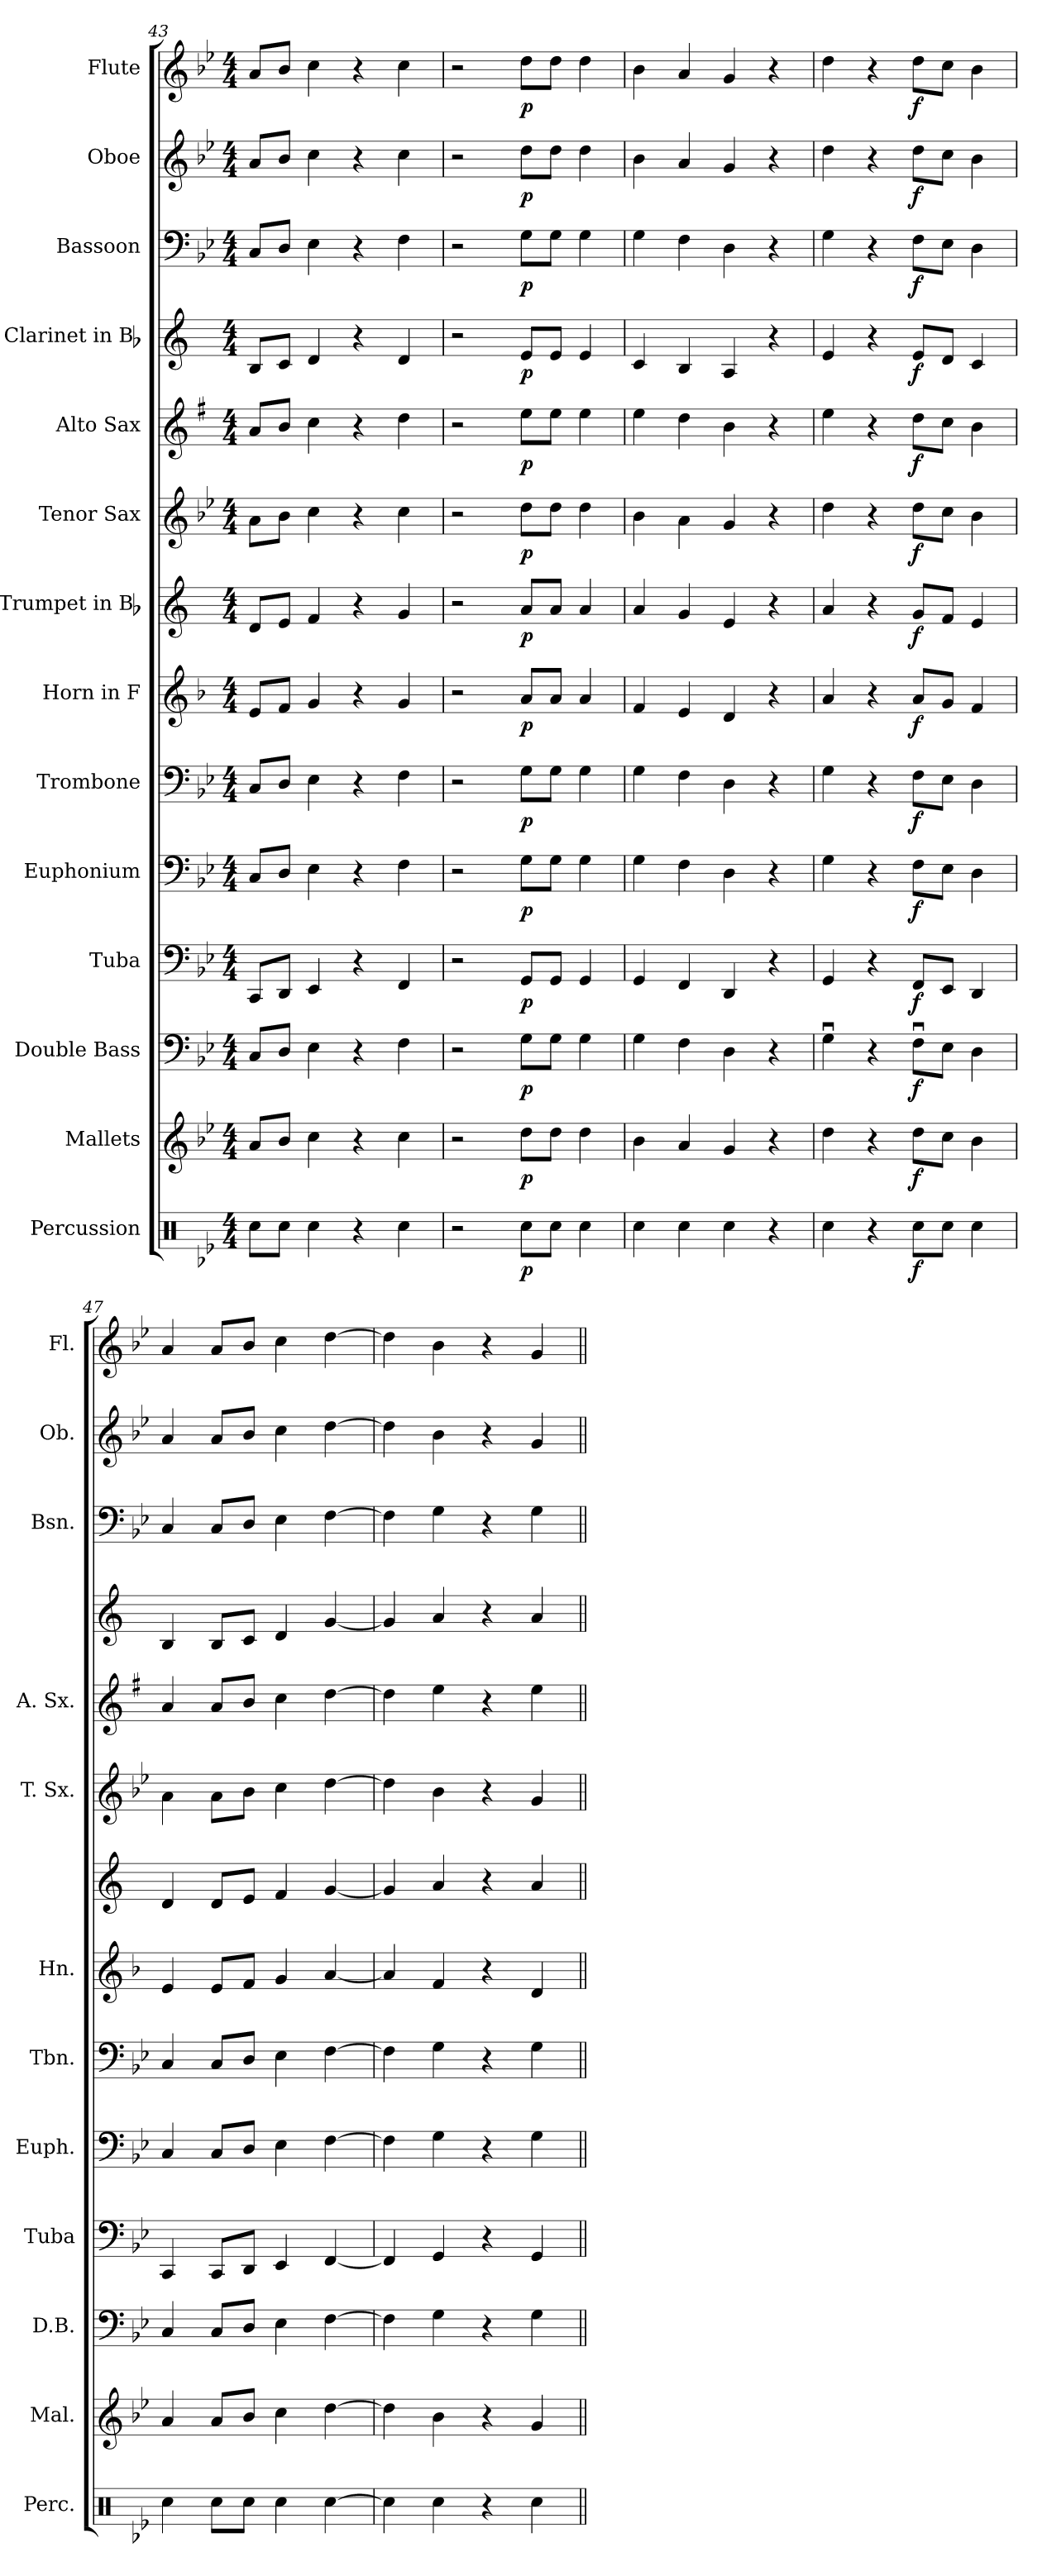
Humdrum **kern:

**kern	**dynam	**kern	**dynam	**kern	**dynam	**kern	**dynam	**kern	**dynam	**kern	**dynam	**kern	**dynam	**kern	**dynam	**kern	**dynam	**kern	**dynam	**kern	**dynam	**kern	**dynam	**kern	**dynam	**kern	**dynam
*part14	*part14	*part13	*part13	*part12	*part12	*part11	*part11	*part10	*part10	*part9	*part9	*part8	*part8	*part7	*part7	*part6	*part6	*part5	*part5	*part4	*part4	*part3	*part3	*part2	*part2	*part1	*part1
*staff14	*staff14	*staff13	*staff13	*staff12	*staff12	*staff11	*staff11	*staff10	*staff10	*staff9	*staff9	*staff8	*staff8	*staff7	*staff7	*staff6	*staff6	*staff5	*staff5	*staff4	*staff4	*staff3	*staff3	*staff2	*staff2	*staff1	*staff1
*I"Percussion	*	*I"Mallets	*	*I"Double Bass	*	*I"Tuba	*	*I"Euphonium	*	*I"Trombone	*	*I"Horn in F	*	*I"Trumpet in Bb	*	*I"Tenor Sax	*	*I"Alto Sax	*	*I"Clarinet in Bb	*	*I"Bassoon	*	*I"Oboe	*	*I"Flute	*
*I'Perc.	*	*I'Mal.	*	*I'D.B.	*	*I'Tuba	*	*I'Euph.	*	*I'Tbn.	*	*I'Hn.	*	*	*	*I'T. Sx.	*	*I'A. Sx.	*	*	*	*I'Bsn.	*	*I'Ob.	*	*I'Fl.	*
*clefX	*	*clefG2	*	*clefF4	*	*clefF4	*	*clefF4	*	*clefF4	*	*clefG2	*	*clefG2	*	*clefG2	*	*clefG2	*	*clefG2	*	*clefF4	*	*clefG2	*	*clefG2	*
*	*	*	*	*ITrd7c12	*	*	*	*	*	*	*	*ITrd4c7	*	*ITrd1c2	*	*ITrd8c14	*	*ITrd5c9	*	*ITrd1c2	*	*	*	*	*	*	*
*k[b-e-]	*	*k[b-e-]	*	*k[b-e-]	*	*k[b-e-]	*	*k[b-e-]	*	*k[b-e-]	*	*k[b-e-]	*	*k[b-e-]	*	*k[b-e-]	*	*k[b-e-]	*	*k[b-e-]	*	*k[b-e-]	*	*k[b-e-]	*	*k[b-e-]	*
*B-:	*	*B-:	*	*B-:	*	*B-:	*	*B-:	*	*B-:	*	*B-:	*	*B-:	*	*B-:	*	*B-:	*	*B-:	*	*B-:	*	*B-:	*	*B-:	*
*M4/4	*	*M4/4	*	*M4/4	*	*M4/4	*	*M4/4	*	*M4/4	*	*M4/4	*	*M4/4	*	*M4/4	*	*M4/4	*	*M4/4	*	*M4/4	*	*M4/4	*	*M4/4	*
=43	=43	=43	=43	=43	=43	=43	=43	=43	=43	=43	=43	=43	=43	=43	=43	=43	=43	=43	=43	=43	=43	=43	=43	=43	=43	=43	=43
8Rcc\L	.	8a/L	.	8CC/L	.	8CC/L	.	8C/L	.	8C/L	.	8A/L	.	8c/L	.	8A\L	.	8c/L	.	8A/L	.	8C/L	.	8a/L	.	8a/L	.
8Rcc\J	.	8b-/J	.	8DD/J	.	8DD/J	.	8D/J	.	8D/J	.	8B-/J	.	8d/J	.	8B-\J	.	8d/J	.	8B-/J	.	8D/J	.	8b-/J	.	8b-/J	.
4Rcc\	.	4cc\	.	4EE-\	.	4EE-/	.	4E-\	.	4E-\	.	4c/	.	4e-/	.	4c\	.	4e-\	.	4c/	.	4E-\	.	4cc\	.	4cc\	.
4r	.	4r	.	4r	.	4r	.	4r	.	4r	.	4r	.	4r	.	4r	.	4r	.	4r	.	4r	.	4r	.	4r	.
4Rcc\	.	4cc\	.	4FF\	.	4FF/	.	4F\	.	4F\	.	4c/	.	4f/	.	4c\	.	4f\	.	4c/	.	4F\	.	4cc\	.	4cc\	.
=44	=44	=44	=44	=44	=44	=44	=44	=44	=44	=44	=44	=44	=44	=44	=44	=44	=44	=44	=44	=44	=44	=44	=44	=44	=44	=44	=44
2r	.	2r	.	2r	.	2r	.	2r	.	2r	.	2r	.	2r	.	2r	.	2r	.	2r	.	2r	.	2r	.	2r	.
!	!LO:DY:b	!	!LO:DY:b	!	!LO:DY:b	!	!LO:DY:b	!	!LO:DY:b	!	!LO:DY:b	!	!LO:DY:b	!	!LO:DY:b	!	!LO:DY:b	!	!LO:DY:b	!	!LO:DY:b	!	!LO:DY:b	!	!LO:DY:b	!	!LO:DY:b
8Rcc\L	p	8dd\L	p	8GG\L	p	8GG/L	p	8G\L	p	8G\L	p	8d/L	p	8g/L	p	8d\L	p	8g\L	p	8d/L	p	8G\L	p	8dd\L	p	8dd\L	p
8Rcc\J	.	8dd\J	.	8GG\J	.	8GG/J	.	8G\J	.	8G\J	.	8d/J	.	8g/J	.	8d\J	.	8g\J	.	8d/J	.	8G\J	.	8dd\J	.	8dd\J	.
4Rcc\	.	4dd\	.	4GG\	.	4GG/	.	4G\	.	4G\	.	4d/	.	4g/	.	4d\	.	4g\	.	4d/	.	4G\	.	4dd\	.	4dd\	.
=45	=45	=45	=45	=45	=45	=45	=45	=45	=45	=45	=45	=45	=45	=45	=45	=45	=45	=45	=45	=45	=45	=45	=45	=45	=45	=45	=45
4Rcc\	.	4b-\	.	4GG\	.	4GG/	.	4G\	.	4G\	.	4B-/	.	4g/	.	4B-\	.	4g\	.	4B-/	.	4G\	.	4b-\	.	4b-\	.
4Rcc\	.	4a/	.	4FF\	.	4FF/	.	4F\	.	4F\	.	4A/	.	4f/	.	4A\	.	4f\	.	4A/	.	4F\	.	4a/	.	4a/	.
4Rcc\	.	4g/	.	4DD\	.	4DD/	.	4D\	.	4D\	.	4G/	.	4d/	.	4G/	.	4d\	.	4G/	.	4D\	.	4g/	.	4g/	.
4r	.	4r	.	4r	.	4r	.	4r	.	4r	.	4r	.	4r	.	4r	.	4r	.	4r	.	4r	.	4r	.	4r	.
=46	=46	=46	=46	=46	=46	=46	=46	=46	=46	=46	=46	=46	=46	=46	=46	=46	=46	=46	=46	=46	=46	=46	=46	=46	=46	=46	=46
4Rcc\	.	4dd\	.	4GGu>\	.	4GG/	.	4G\	.	4G\	.	4d/	.	4g/	.	4d\	.	4g\	.	4d/	.	4G\	.	4dd\	.	4dd\	.
4r	.	4r	.	4r	.	4r	.	4r	.	4r	.	4r	.	4r	.	4r	.	4r	.	4r	.	4r	.	4r	.	4r	.
!	!LO:DY:b	!	!LO:DY:b	!	!LO:DY:b	!	!LO:DY:b	!	!LO:DY:b	!	!LO:DY:b	!	!LO:DY:b	!	!LO:DY:b	!	!LO:DY:b	!	!LO:DY:b	!	!LO:DY:b	!	!LO:DY:b	!	!LO:DY:b	!	!LO:DY:b
8Rcc\L	f	8dd\L	f	8FFu>\L	f	8FF/L	f	8F\L	f	8F\L	f	8d/L	f	8f/L	f	8d\L	f	8f\L	f	8d/L	f	8F\L	f	8dd\L	f	8dd\L	f
8Rcc\J	.	8cc\J	.	8EE-\J	.	8EE-/J	.	8E-\J	.	8E-\J	.	8c/J	.	8e-/J	.	8c\J	.	8e-\J	.	8c/J	.	8E-\J	.	8cc\J	.	8cc\J	.
4Rcc\	.	4b-\	.	4DD\	.	4DD/	.	4D\	.	4D\	.	4B-/	.	4d/	.	4B-\	.	4d\	.	4B-/	.	4D\	.	4b-\	.	4b-\	.
=47	=47	=47	=47	=47	=47	=47	=47	=47	=47	=47	=47	=47	=47	=47	=47	=47	=47	=47	=47	=47	=47	=47	=47	=47	=47	=47	=47
4Rcc\	.	4a/	.	4CC/	.	4CC/	.	4C/	.	4C/	.	4A/	.	4c/	.	4A\	.	4c/	.	4A/	.	4C/	.	4a/	.	4a/	.
8Rcc\L	.	8a/L	.	8CC/L	.	8CC/L	.	8C/L	.	8C/L	.	8A/L	.	8c/L	.	8A\L	.	8c/L	.	8A/L	.	8C/L	.	8a/L	.	8a/L	.
8Rcc\J	.	8b-/J	.	8DD/J	.	8DD/J	.	8D/J	.	8D/J	.	8B-/J	.	8d/J	.	8B-\J	.	8d/J	.	8B-/J	.	8D/J	.	8b-/J	.	8b-/J	.
4Rcc\	.	4cc\	.	4EE-\	.	4EE-/	.	4E-\	.	4E-\	.	4c/	.	4e-/	.	4c\	.	4e-\	.	4c/	.	4E-\	.	4cc\	.	4cc\	.
[4Rcc\	.	[4dd\	.	[4FF\	.	[4FF/	.	[4F\	.	[4F\	.	[4d/	.	[4f/	.	[4d\	.	[4f\	.	[4f/	.	[4F\	.	[4dd\	.	[4dd\	.
=48	=48	=48	=48	=48	=48	=48	=48	=48	=48	=48	=48	=48	=48	=48	=48	=48	=48	=48	=48	=48	=48	=48	=48	=48	=48	=48	=48
4Rcc\]	.	4dd\]	.	4FF\]	.	4FF/]	.	4F\]	.	4F\]	.	4d/]	.	4f/]	.	4d\]	.	4f\]	.	4f/]	.	4F\]	.	4dd\]	.	4dd\]	.
4Rcc\	.	4b-\	.	4GG\	.	4GG/	.	4G\	.	4G\	.	4B-/	.	4g/	.	4B-\	.	4g\	.	4g/	.	4G\	.	4b-\	.	4b-\	.
4r	.	4r	.	4r	.	4r	.	4r	.	4r	.	4r	.	4r	.	4r	.	4r	.	4r	.	4r	.	4r	.	4r	.
4Rcc\	.	4g/	.	4GG\	.	4GG/	.	4G\	.	4G\	.	4G/	.	4g/	.	4G/	.	4g\	.	4g/	.	4G\	.	4g/	.	4g/	.
=||	=||	=||	=||	=||	=||	=||	=||	=||	=||	=||	=||	=||	=||	=||	=||	=||	=||	=||	=||	=||	=||	=||	=||	=||	=||	=||	=||
*-	*-	*-	*-	*-	*-	*-	*-	*-	*-	*-	*-	*-	*-	*-	*-	*-	*-	*-	*-	*-	*-	*-	*-	*-	*-	*-	*-
